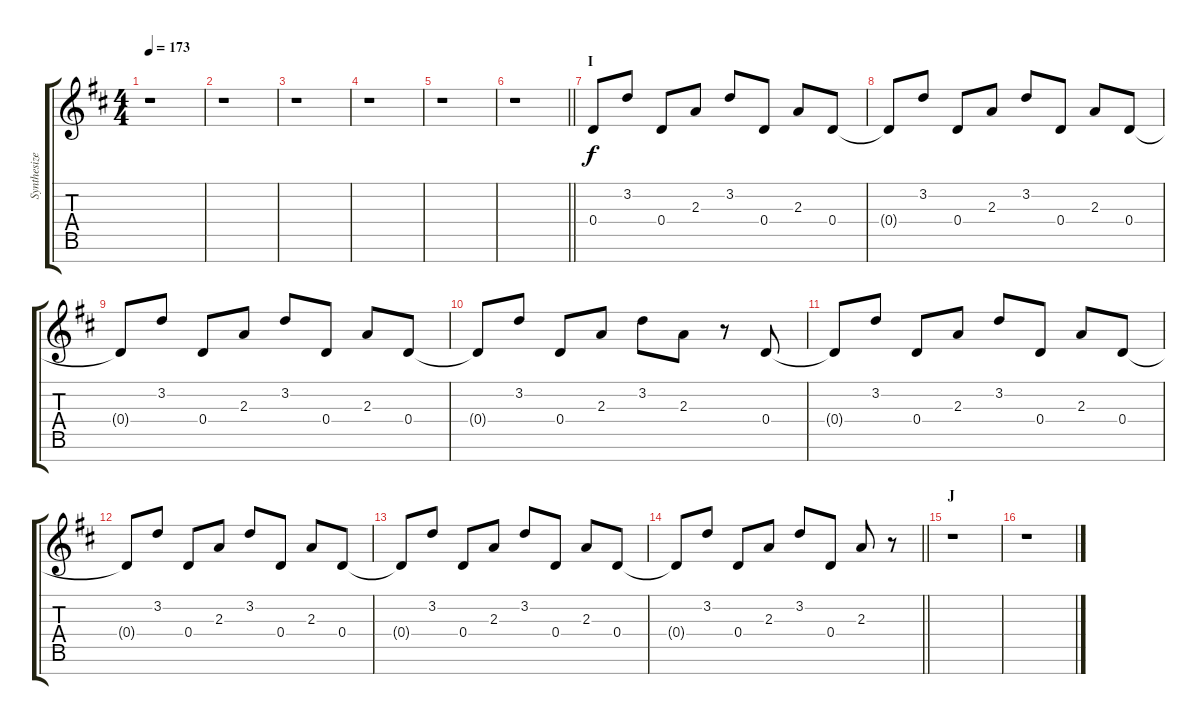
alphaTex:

\track ("Synthesizer" "Synthesize") {instrument harpsichord}
\staff {score tabs}
\tuning (E5 B4 G4 D4 A3 E3 B2) {hide}
\ts (4 4)
\tempo 173
\clef g2
\ks d
r.1{dy f} |
r.1 |
r.1 |
r.1 |
r.1 |
\barLineRight lightlight
r.1 |
\section ("" "I")
0.4.8 3.2.8 0.4.8 2.3.8 3.2.8 0.4.8 2.3.8 0.4.8 |
0.4{t}.8 3.2.8 0.4.8 2.3.8 3.2.8 0.4.8 2.3.8 0.4.8 |
0.4{t}.8 3.2.8 0.4.8 2.3.8 3.2.8 0.4.8 2.3.8 0.4.8 |
0.4{t}.8 3.2.8 0.4.8 2.3.8 3.2.8 2.3.8 r.8 0.4.8 |
0.4{t}.8 3.2.8 0.4.8 2.3.8 3.2.8 0.4.8 2.3.8 0.4.8 |
0.4{t}.8 3.2.8 0.4.8 2.3.8 3.2.8 0.4.8 2.3.8 0.4.8 |
0.4{t}.8 3.2.8 0.4.8 2.3.8 3.2.8 0.4.8 2.3.8 0.4.8 |
\barLineRight lightlight
0.4{t}.8 3.2.8 0.4.8 2.3.8 3.2.8 0.4.8 2.3.8 r.8 |
\section ("" "J")
r.1 |
r.1
